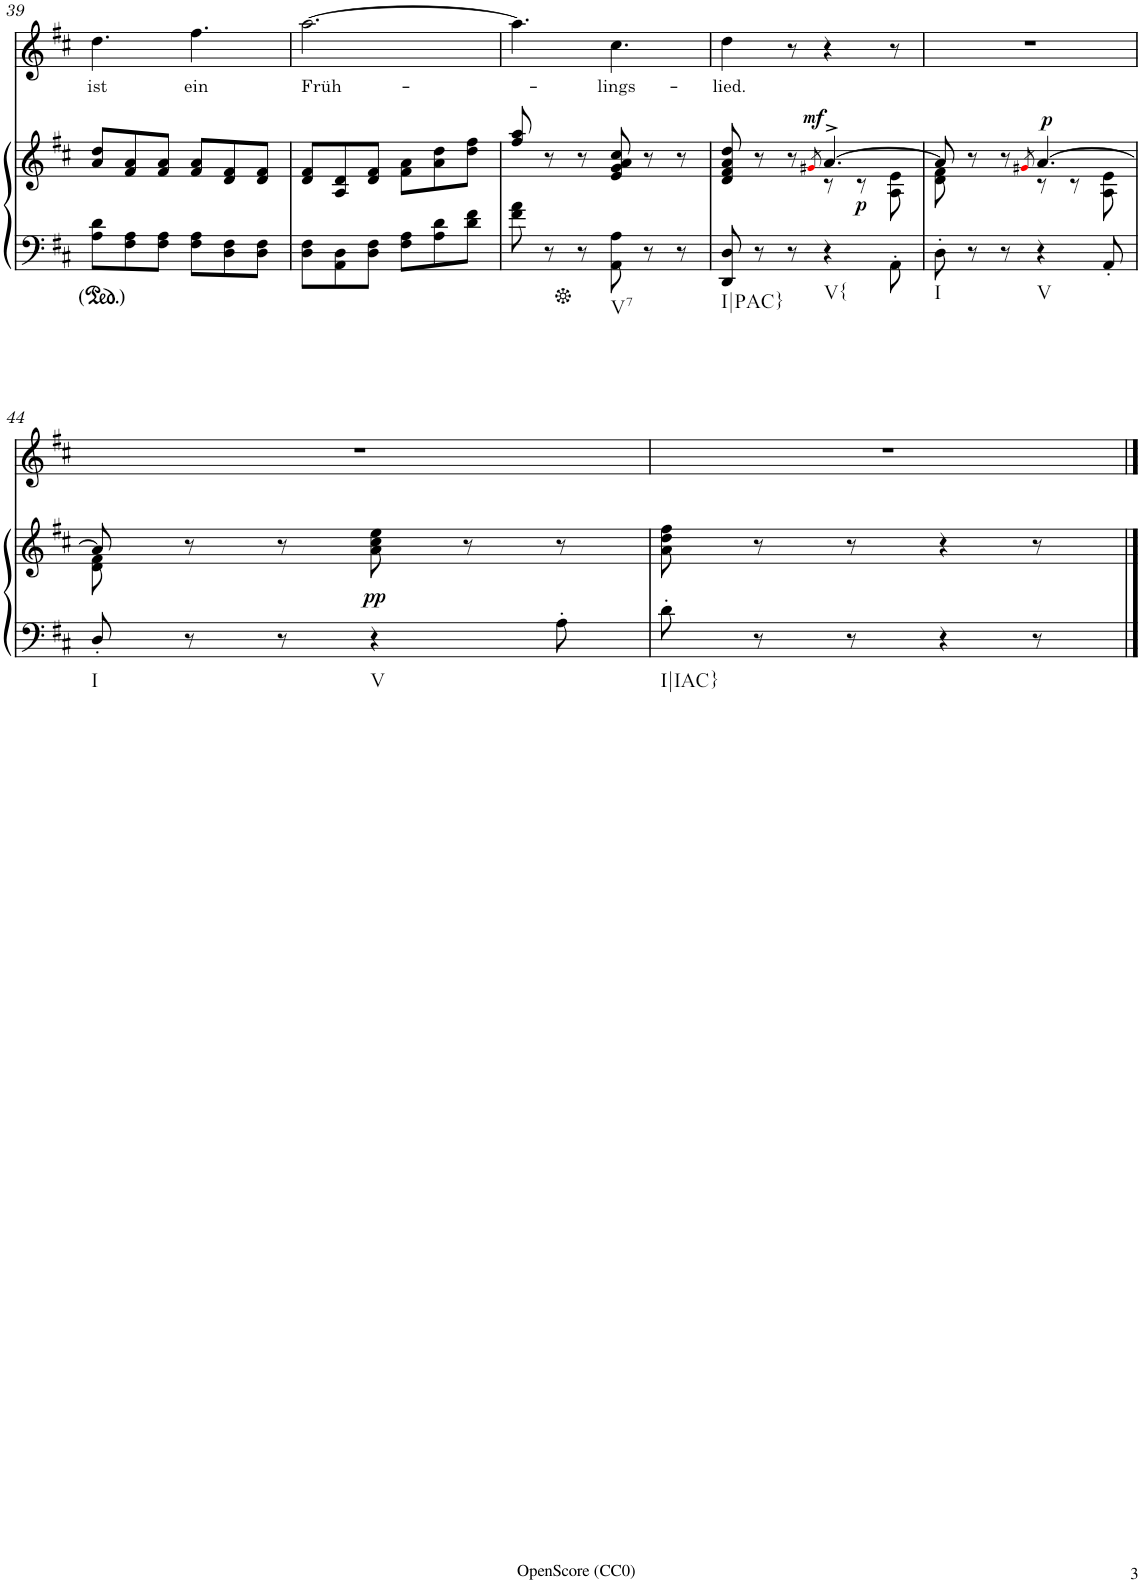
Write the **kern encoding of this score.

**kern	**kern	**dynam	**kern	**text
*part2	*part2	*part2	*part1	*part1
*staff3	*staff2	*staff2/3	*staff1	*staff1
*I"Piano	*	*	*I"Voice	*
*I'Pno	*	*	*	*
!!LO:PB:g=z
*clefF4	*clefG2	*	*clefG2	*
*k[f#c#]	*k[f#c#]	*	*k[f#c#]	*
*M6/8	*M6/8	*	*M6/8	*
=39	=39	=39	=39	=39
!	!	!	!	!LO:LY:b
8A\ 8d\L	8a/ 8dd/L	.	4.dd\	ist
8F#\ 8A\	8f#/ 8a/	.	.	.
8F#\ 8A\J	8f#/ 8a/J	.	.	.
!	!	!	!	!LO:LY:b
8F#\ 8A\L	8f#/ 8a/L	.	4.ff#\	ein
8D\ 8F#\	8d/ 8f#/	.	.	.
8D\ 8F#\J	8d/ 8f#/J	.	.	.
=40	=40	=40	=40	=40
!	!	!	!	!LO:LY:b
8D\ 8F#\L	8d/ 8f#/L	.	[2.aa\	Früh-
8AA\ 8D\	8A/ 8d/	.	.	.
8D\ 8F#\J	8d/ 8f#/J	.	.	.
8F#\ 8A\L	8f#\ 8a\L	.	.	.
8A\ 8d\	8a\ 8dd\	.	.	.
8d\ 8f#\J	8dd\ 8ff#\J	.	.	.
=41	=41	=41	=41	=41
8f#\ 8a\	8ff#/ 8aa/	.	4.aa\]	.
8r	8r	.	.	.
8r	8r	.	.	.
!LO:TX:b:t=V7	!	!	!	!
!	!	!	!	!LO:LY:b
8AA\ 8A\	8e/ 8g/ 8a/ 8cc#/	.	4.cc#\	-lings-
8r	8r	.	.	.
8r	8r	.	.	.
=42	=42	=42	=42	=42
*	*^	*	*	*
!LO:TX:b:t=I|PAC}	!	!	!	!	!
!	!	!	!	!	!LO:LY:b
8DD/ 8D/	8d/ 8f#/ 8a/ 8dd/	4.ryy	.	4dd\	-lied.
8r	8r	.	.	.	.
8r	8r	.	.	8r	.
.	8qg#Xi/	.	.	.	.
!LO:TX:b:t=V{	!	!	!	!	!
!	!	!	!LO:DY:a	!	!
4r	[4.a^/	8r	mf	4r	.
!	!	!	!LO:DY:b	!	!
.	.	8r	p	.	.
8AA'\	.	8A\ 8e\	.	8r	.
=43	=43	=43	=43	=43	=43
!LO:TX:b:t=I	!	!	!	!	!
8D'\	8a/]	8d\ 8f#\	.	2.r	.
8r	8r	4ryy	.	.	.
8r	8r	.	.	.	.
.	8qg#Xi/	.	.	.	.
!LO:TX:b:t=V	!	!	!	!	!
!	!	!	!LO:DY:a	!	!
4r	[4.a/	8r	p	.	.
.	.	8r	.	.	.
8AA'/	.	8A\ 8e\	.	.	.
!!LO:LB:g=z
=44	=44	=44	=44	=44	=44
!LO:TX:b:t=I	!	!	!	!	!
8D'/	8a/]	8d\ 8f#\	.	2.r	.
8r	8r	2ryy	.	.	.
8r	8r	.	.	.	.
!LO:TX:b:t=V	!	!	!	!	!
!	!	!	!LO:DY:b	!	!
4r	8a\' 8cc#\' 8ee\'	.	pp	.	.
.	8r	.	.	.	.
8A'\	8r	8ryy	.	.	.
=45	=45	=45	=45	=45	=45
!LO:TX:b:t=I|IAC}	!	!	!	!	!
*	*v	*v	*	*	*
8d'\	8a\ 8dd\ 8ff#\	.	2.r	.
8r	8r	.	.	.
8r	8r	.	.	.
4r	4r	.	.	.
8r	8r	.	.	.
==	==	==	==	==
*-	*-	*-	*-	*-
